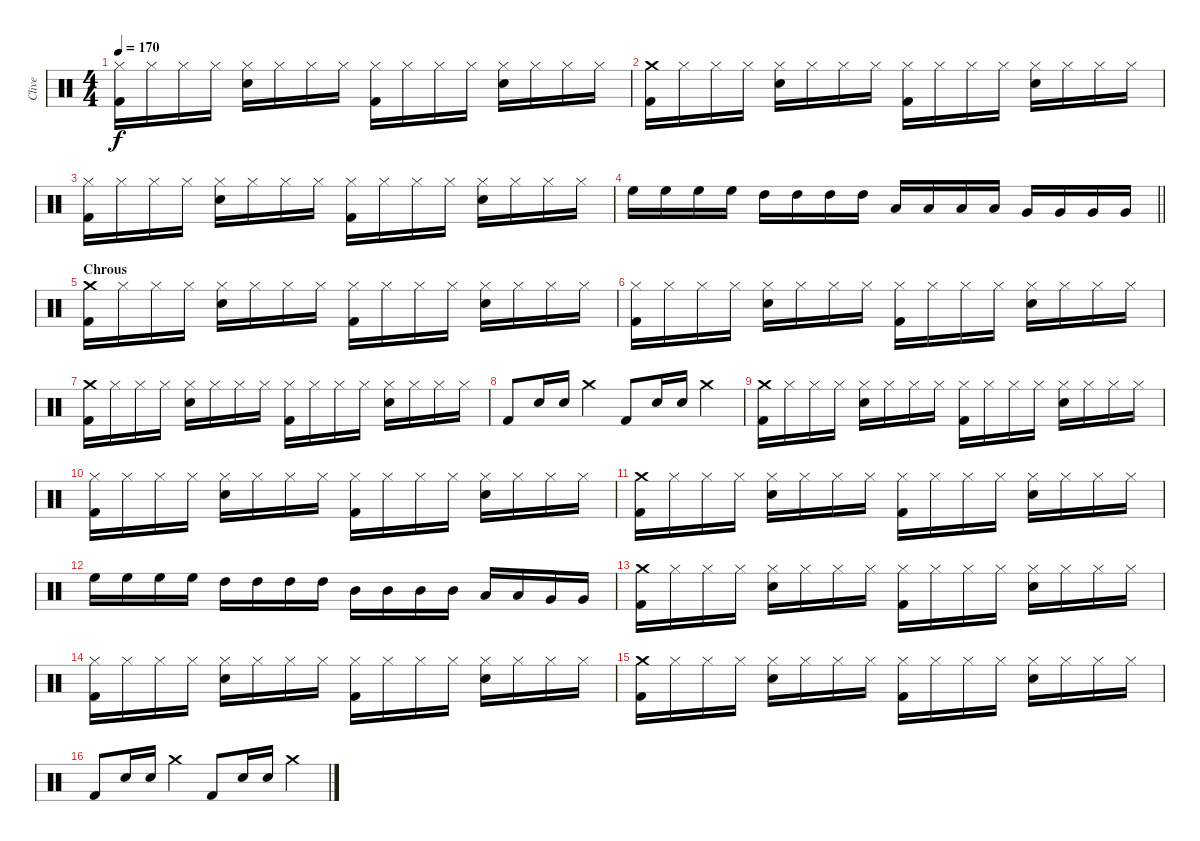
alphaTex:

\track ("Clive" "Clive") {instrument percussion}
\staff {score}
\articulation defaults
\ts (4 4)
\tempo 170
\clef neutral
\ks c
("Hi-Hat (closed)" "Kick (hit) 2").16{dy f} "Hi-Hat (closed)".16 "Hi-Hat (closed)".16 "Hi-Hat (closed)".16 ("Hi-Hat (closed)" "Electric Snare (hit)").16 "Hi-Hat (closed)".16 "Hi-Hat (closed)".16 "Hi-Hat (closed)".16 ("Hi-Hat (closed)" "Kick (hit) 2").16 "Hi-Hat (closed)".16 "Hi-Hat (closed)".16 "Hi-Hat (closed)".16 ("Hi-Hat (closed)" "Electric Snare (hit)").16 "Hi-Hat (closed)".16 "Hi-Hat (closed)".16 "Hi-Hat (closed)".16 |
("Crash medium (hit)" "Kick (hit) 2").16 "Hi-Hat (closed)".16 "Hi-Hat (closed)".16 "Hi-Hat (closed)".16 ("Hi-Hat (closed)" "Electric Snare (hit)").16 "Hi-Hat (closed)".16 "Hi-Hat (closed)".16 "Hi-Hat (closed)".16 ("Hi-Hat (closed)" "Kick (hit) 2").16 "Hi-Hat (closed)".16 "Hi-Hat (closed)".16 "Hi-Hat (closed)".16 ("Hi-Hat (closed)" "Electric Snare (hit)").16 "Hi-Hat (closed)".16 "Hi-Hat (closed)".16 "Hi-Hat (closed)".16 |
("Hi-Hat (closed)" "Kick (hit) 2").16 "Hi-Hat (closed)".16 "Hi-Hat (closed)".16 "Hi-Hat (closed)".16 ("Hi-Hat (closed)" "Electric Snare (hit)").16 "Hi-Hat (closed)".16 "Hi-Hat (closed)".16 "Hi-Hat (closed)".16 ("Hi-Hat (closed)" "Kick (hit) 2").16 "Hi-Hat (closed)".16 "Hi-Hat (closed)".16 "Hi-Hat (closed)".16 ("Hi-Hat (closed)" "Electric Snare (hit)").16 "Hi-Hat (closed)".16 "Hi-Hat (closed)".16 "Hi-Hat (closed)".16 |
\barLineRight lightlight "High Floor Tom (hit)".16 "High Floor Tom (hit)".16 "High Floor Tom (hit)".16 "High Floor Tom (hit)".16 "High Tom (hit)".16 "High Tom (hit)".16 "High Tom (hit)".16 "High Tom (hit)".16 "Low Tom (hit)".16 "Low Tom (hit)".16 "Low Tom (hit)".16 "Low Tom (hit)".16 "Very Low Tom (hit)".16 "Very Low Tom (hit)".16 "Very Low Tom (hit)".16 "Very Low Tom (hit)".16
|
\section ("" "Chrous")
("Crash medium (hit)" "Kick (hit) 2").16 "Hi-Hat (closed)".16 "Hi-Hat (closed)".16 "Hi-Hat (closed)".16 ("Hi-Hat (closed)" "Electric Snare (hit)").16 "Hi-Hat (closed)".16 "Hi-Hat (closed)".16 "Hi-Hat (closed)".16 ("Hi-Hat (closed)" "Kick (hit) 2").16 "Hi-Hat (closed)".16 "Hi-Hat (closed)".16 "Hi-Hat (closed)".16 ("Hi-Hat (closed)" "Electric Snare (hit)").16 "Hi-Hat (closed)".16 "Hi-Hat (closed)".16 "Hi-Hat (closed)".16 |
("Hi-Hat (closed)" "Kick (hit) 2").16 "Hi-Hat (closed)".16 "Hi-Hat (closed)".16 "Hi-Hat (closed)".16 ("Hi-Hat (closed)" "Electric Snare (hit)").16 "Hi-Hat (closed)".16 "Hi-Hat (closed)".16 "Hi-Hat (closed)".16 ("Hi-Hat (closed)" "Kick (hit) 2").16 "Hi-Hat (closed)".16 "Hi-Hat (closed)".16 "Hi-Hat (closed)".16 ("Hi-Hat (closed)" "Electric Snare (hit)").16 "Hi-Hat (closed)".16 "Hi-Hat (closed)".16 "Hi-Hat (closed)".16 |
("Crash medium (hit)" "Kick (hit) 2").16 "Hi-Hat (closed)".16 "Hi-Hat (closed)".16 "Hi-Hat (closed)".16 ("Hi-Hat (closed)" "Electric Snare (hit)").16 "Hi-Hat (closed)".16 "Hi-Hat (closed)".16 "Hi-Hat (closed)".16 ("Hi-Hat (closed)" "Kick (hit) 2").16 "Hi-Hat (closed)".16 "Hi-Hat (closed)".16 "Hi-Hat (closed)".16 ("Hi-Hat (closed)" "Electric Snare (hit)").16 "Hi-Hat (closed)".16 "Hi-Hat (closed)".16 "Hi-Hat (closed)".16 |
"Kick (hit) 2".8 "Electric Snare (hit)".16 "Electric Snare (hit)".16 "Crash medium (hit)".4 "Kick (hit) 2".8 "Electric Snare (hit)".16 "Electric Snare (hit)".16 "Crash medium (hit)".4 |
("Crash medium (hit)" "Kick (hit) 2").16 "Hi-Hat (closed)".16 "Hi-Hat (closed)".16 "Hi-Hat (closed)".16 ("Hi-Hat (closed)" "Electric Snare (hit)").16 "Hi-Hat (closed)".16 "Hi-Hat (closed)".16 "Hi-Hat (closed)".16 ("Hi-Hat (closed)" "Kick (hit) 2").16 "Hi-Hat (closed)".16 "Hi-Hat (closed)".16 "Hi-Hat (closed)".16 ("Hi-Hat (closed)" "Electric Snare (hit)").16 "Hi-Hat (closed)".16 "Hi-Hat (closed)".16 "Hi-Hat (closed)".16 |
("Hi-Hat (closed)" "Kick (hit) 2").16 "Hi-Hat (closed)".16 "Hi-Hat (closed)".16 "Hi-Hat (closed)".16 ("Hi-Hat (closed)" "Electric Snare (hit)").16 "Hi-Hat (closed)".16 "Hi-Hat (closed)".16 "Hi-Hat (closed)".16 ("Hi-Hat (closed)" "Kick (hit) 2").16 "Hi-Hat (closed)".16 "Hi-Hat (closed)".16 "Hi-Hat (closed)".16 ("Hi-Hat (closed)" "Electric Snare (hit)").16 "Hi-Hat (closed)".16 "Hi-Hat (closed)".16 "Hi-Hat (closed)".16 |
("Crash medium (hit)" "Kick (hit) 2").16 "Hi-Hat (closed)".16 "Hi-Hat (closed)".16 "Hi-Hat (closed)".16 ("Hi-Hat (closed)" "Electric Snare (hit)").16 "Hi-Hat (closed)".16 "Hi-Hat (closed)".16 "Hi-Hat (closed)".16 ("Hi-Hat (closed)" "Kick (hit) 2").16 "Hi-Hat (closed)".16 "Hi-Hat (closed)".16 "Hi-Hat (closed)".16 ("Hi-Hat (closed)" "Electric Snare (hit)").16 "Hi-Hat (closed)".16 "Hi-Hat (closed)".16 "Hi-Hat (closed)".16 |
"High Floor Tom (hit)".16 "High Floor Tom (hit)".16 "High Floor Tom (hit)".16 "High Floor Tom (hit)".16 "High Tom (hit)".16 "High Tom (hit)".16 "High Tom (hit)".16 "High Tom (hit)".16 "Mid Tom (hit)".16 "Mid Tom (hit)".16 "Mid Tom (hit)".16 "Mid Tom (hit)".16 "Low Tom (hit)".16 "Low Tom (hit)".16 "Very Low Tom (hit)".16 "Very Low Tom (hit)".16 |
("Crash medium (hit)" "Kick (hit) 2").16 "Hi-Hat (closed)".16 "Hi-Hat (closed)".16 "Hi-Hat (closed)".16 ("Hi-Hat (closed)" "Electric Snare (hit)").16 "Hi-Hat (closed)".16 "Hi-Hat (closed)".16 "Hi-Hat (closed)".16 ("Hi-Hat (closed)" "Kick (hit) 2").16 "Hi-Hat (closed)".16 "Hi-Hat (closed)".16 "Hi-Hat (closed)".16 ("Hi-Hat (closed)" "Electric Snare (hit)").16 "Hi-Hat (closed)".16 "Hi-Hat (closed)".16 "Hi-Hat (closed)".16 |
("Hi-Hat (closed)" "Kick (hit) 2").16 "Hi-Hat (closed)".16 "Hi-Hat (closed)".16 "Hi-Hat (closed)".16 ("Hi-Hat (closed)" "Electric Snare (hit)").16 "Hi-Hat (closed)".16 "Hi-Hat (closed)".16 "Hi-Hat (closed)".16 ("Hi-Hat (closed)" "Kick (hit) 2").16 "Hi-Hat (closed)".16 "Hi-Hat (closed)".16 "Hi-Hat (closed)".16 ("Hi-Hat (closed)" "Electric Snare (hit)").16 "Hi-Hat (closed)".16 "Hi-Hat (closed)".16 "Hi-Hat (closed)".16 |
("Crash medium (hit)" "Kick (hit) 2").16 "Hi-Hat (closed)".16 "Hi-Hat (closed)".16 "Hi-Hat (closed)".16 ("Hi-Hat (closed)" "Electric Snare (hit)").16 "Hi-Hat (closed)".16 "Hi-Hat (closed)".16 "Hi-Hat (closed)".16 ("Hi-Hat (closed)" "Kick (hit) 2").16 "Hi-Hat (closed)".16 "Hi-Hat (closed)".16 "Hi-Hat (closed)".16 ("Hi-Hat (closed)" "Electric Snare (hit)").16 "Hi-Hat (closed)".16 "Hi-Hat (closed)".16 "Hi-Hat (closed)".16 |
"Kick (hit) 2".8 "Electric Snare (hit)".16 "Electric Snare (hit)".16 "Crash medium (hit)".4 "Kick (hit) 2".8 "Electric Snare (hit)".16 "Electric Snare (hit)".16 "Crash medium (hit)".4
